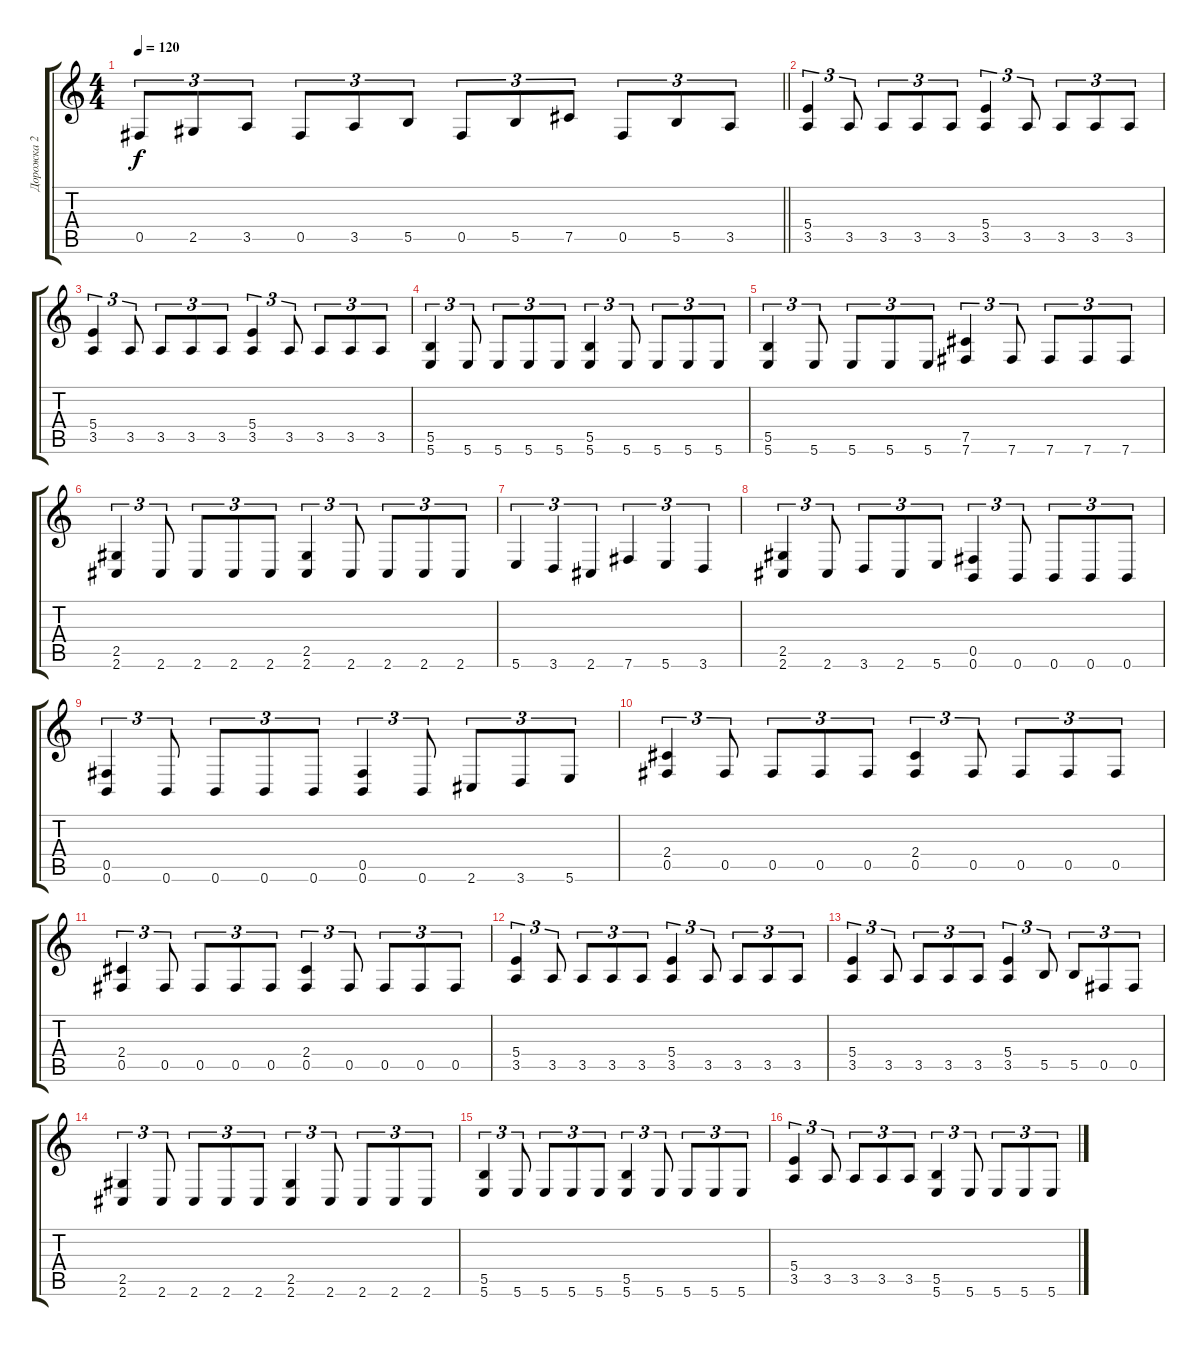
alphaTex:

\track ("Дорожка 2" "Дорожка 2") {instrument distortionguitar}
\staff {score tabs}
\tuning (Db4 Ab3 E3 B2 Gb2 B1) {hide}
\ts (4 4)
\tempo 120
\clef g2
\barLineRight lightlight
\ks c
0.5.8{tu (3 2) dy f} 2.5.8{tu (3 2)} 3.5.8{tu (3 2)} 0.5.8{tu (3 2)} 3.5.8{tu (3 2)} 5.5.8{tu (3 2)} 0.5.8{tu (3 2)} 5.5.8{tu (3 2)} 7.5.8{tu (3 2)} 0.5.8{tu (3 2)} 5.5.8{tu (3 2)} 3.5.8{tu (3 2)} |
\section ("" " ")
(5.4 3.5).4{tu (3 2)} 3.5.8{tu (3 2)} 3.5.8{tu (3 2)} 3.5.8{tu (3 2)} 3.5.8{tu (3 2)} (5.4 3.5).4{tu (3 2)} 3.5.8{tu (3 2)} 3.5.8{tu (3 2)} 3.5.8{tu (3 2)} 3.5.8{tu (3 2)} |
(5.4 3.5).4{tu (3 2)} 3.5.8{tu (3 2)} 3.5.8{tu (3 2)} 3.5.8{tu (3 2)} 3.5.8{tu (3 2)} (5.4 3.5).4{tu (3 2)} 3.5.8{tu (3 2)} 3.5.8{tu (3 2)} 3.5.8{tu (3 2)} 3.5.8{tu (3 2)} |
(5.5 5.6).4{tu (3 2)} 5.6.8{tu (3 2)} 5.6.8{tu (3 2)} 5.6.8{tu (3 2)} 5.6.8{tu (3 2)} (5.5 5.6).4{tu (3 2)} 5.6.8{tu (3 2)} 5.6.8{tu (3 2)} 5.6.8{tu (3 2)} 5.6.8{tu (3 2)} |
(5.5 5.6).4{tu (3 2)} 5.6.8{tu (3 2)} 5.6.8{tu (3 2)} 5.6.8{tu (3 2)} 5.6.8{tu (3 2)} (7.5 7.6).4{tu (3 2)} 7.6.8{tu (3 2)} 7.6.8{tu (3 2)} 7.6.8{tu (3 2)} 7.6.8{tu (3 2)} |
(2.5 2.6).4{tu (3 2)} 2.6.8{tu (3 2)} 2.6.8{tu (3 2)} 2.6.8{tu (3 2)} 2.6.8{tu (3 2)} (2.5 2.6).4{tu (3 2)} 2.6.8{tu (3 2)} 2.6.8{tu (3 2)} 2.6.8{tu (3 2)} 2.6.8{tu (3 2)} |
5.6.4{tu (3 2)} 3.6.4{tu (3 2)} 2.6.4{tu (3 2)} 7.6.4{tu (3 2)} 5.6.4{tu (3 2)} 3.6.4{tu (3 2)} |
(2.5 2.6).4{tu (3 2)} 2.6.8{tu (3 2)} 3.6.8{tu (3 2)} 2.6.8{tu (3 2)} 5.6.8{tu (3 2)} (0.5 0.6).4{tu (3 2)} 0.6.8{tu (3 2)} 0.6.8{tu (3 2)} 0.6.8{tu (3 2)} 0.6.8{tu (3 2)} |
(0.5 0.6).4{tu (3 2)} 0.6.8{tu (3 2)} 0.6.8{tu (3 2)} 0.6.8{tu (3 2)} 0.6.8{tu (3 2)} (0.5 0.6).4{tu (3 2)} 0.6.8{tu (3 2)} 2.6.8{tu (3 2)} 3.6.8{tu (3 2)} 5.6.8{tu (3 2)} |
(2.4 0.5).4{tu (3 2)} 0.5.8{tu (3 2)} 0.5.8{tu (3 2)} 0.5.8{tu (3 2)} 0.5.8{tu (3 2)} (2.4 0.5).4{tu (3 2)} 0.5.8{tu (3 2)} 0.5.8{tu (3 2)} 0.5.8{tu (3 2)} 0.5.8{tu (3 2)} |
(2.4 0.5).4{tu (3 2)} 0.5.8{tu (3 2)} 0.5.8{tu (3 2)} 0.5.8{tu (3 2)} 0.5.8{tu (3 2)} (2.4 0.5).4{tu (3 2)} 0.5.8{tu (3 2)} 0.5.8{tu (3 2)} 0.5.8{tu (3 2)} 0.5.8{tu (3 2)} |
(5.4 3.5).4{tu (3 2)} 3.5.8{tu (3 2)} 3.5.8{tu (3 2)} 3.5.8{tu (3 2)} 3.5.8{tu (3 2)} (5.4 3.5).4{tu (3 2)} 3.5.8{tu (3 2)} 3.5.8{tu (3 2)} 3.5.8{tu (3 2)} 3.5.8{tu (3 2)} |
(5.4 3.5).4{tu (3 2)} 3.5.8{tu (3 2)} 3.5.8{tu (3 2)} 3.5.8{tu (3 2)} 3.5.8{tu (3 2)} (5.4 3.5).4{tu (3 2)} 5.5.8{tu (3 2)} 5.5.8{tu (3 2)} 0.5.8{tu (3 2)} 0.5.8{tu (3 2)} |
(2.5 2.6).4{tu (3 2)} 2.6.8{tu (3 2)} 2.6.8{tu (3 2)} 2.6.8{tu (3 2)} 2.6.8{tu (3 2)} (2.5 2.6).4{tu (3 2)} 2.6.8{tu (3 2)} 2.6.8{tu (3 2)} 2.6.8{tu (3 2)} 2.6.8{tu (3 2)} |
(5.5 5.6).4{tu (3 2)} 5.6.8{tu (3 2)} 5.6.8{tu (3 2)} 5.6.8{tu (3 2)} 5.6.8{tu (3 2)} (5.5 5.6).4{tu (3 2)} 5.6.8{tu (3 2)} 5.6.8{tu (3 2)} 5.6.8{tu (3 2)} 5.6.8{tu (3 2)} |
(5.4 3.5).4{tu (3 2)} 3.5.8{tu (3 2)} 3.5.8{tu (3 2)} 3.5.8{tu (3 2)} 3.5.8{tu (3 2)} (5.5 5.6).4{tu (3 2)} 5.6.8{tu (3 2)} 5.6.8{tu (3 2)} 5.6.8{tu (3 2)} 5.6.8{tu (3 2)}
